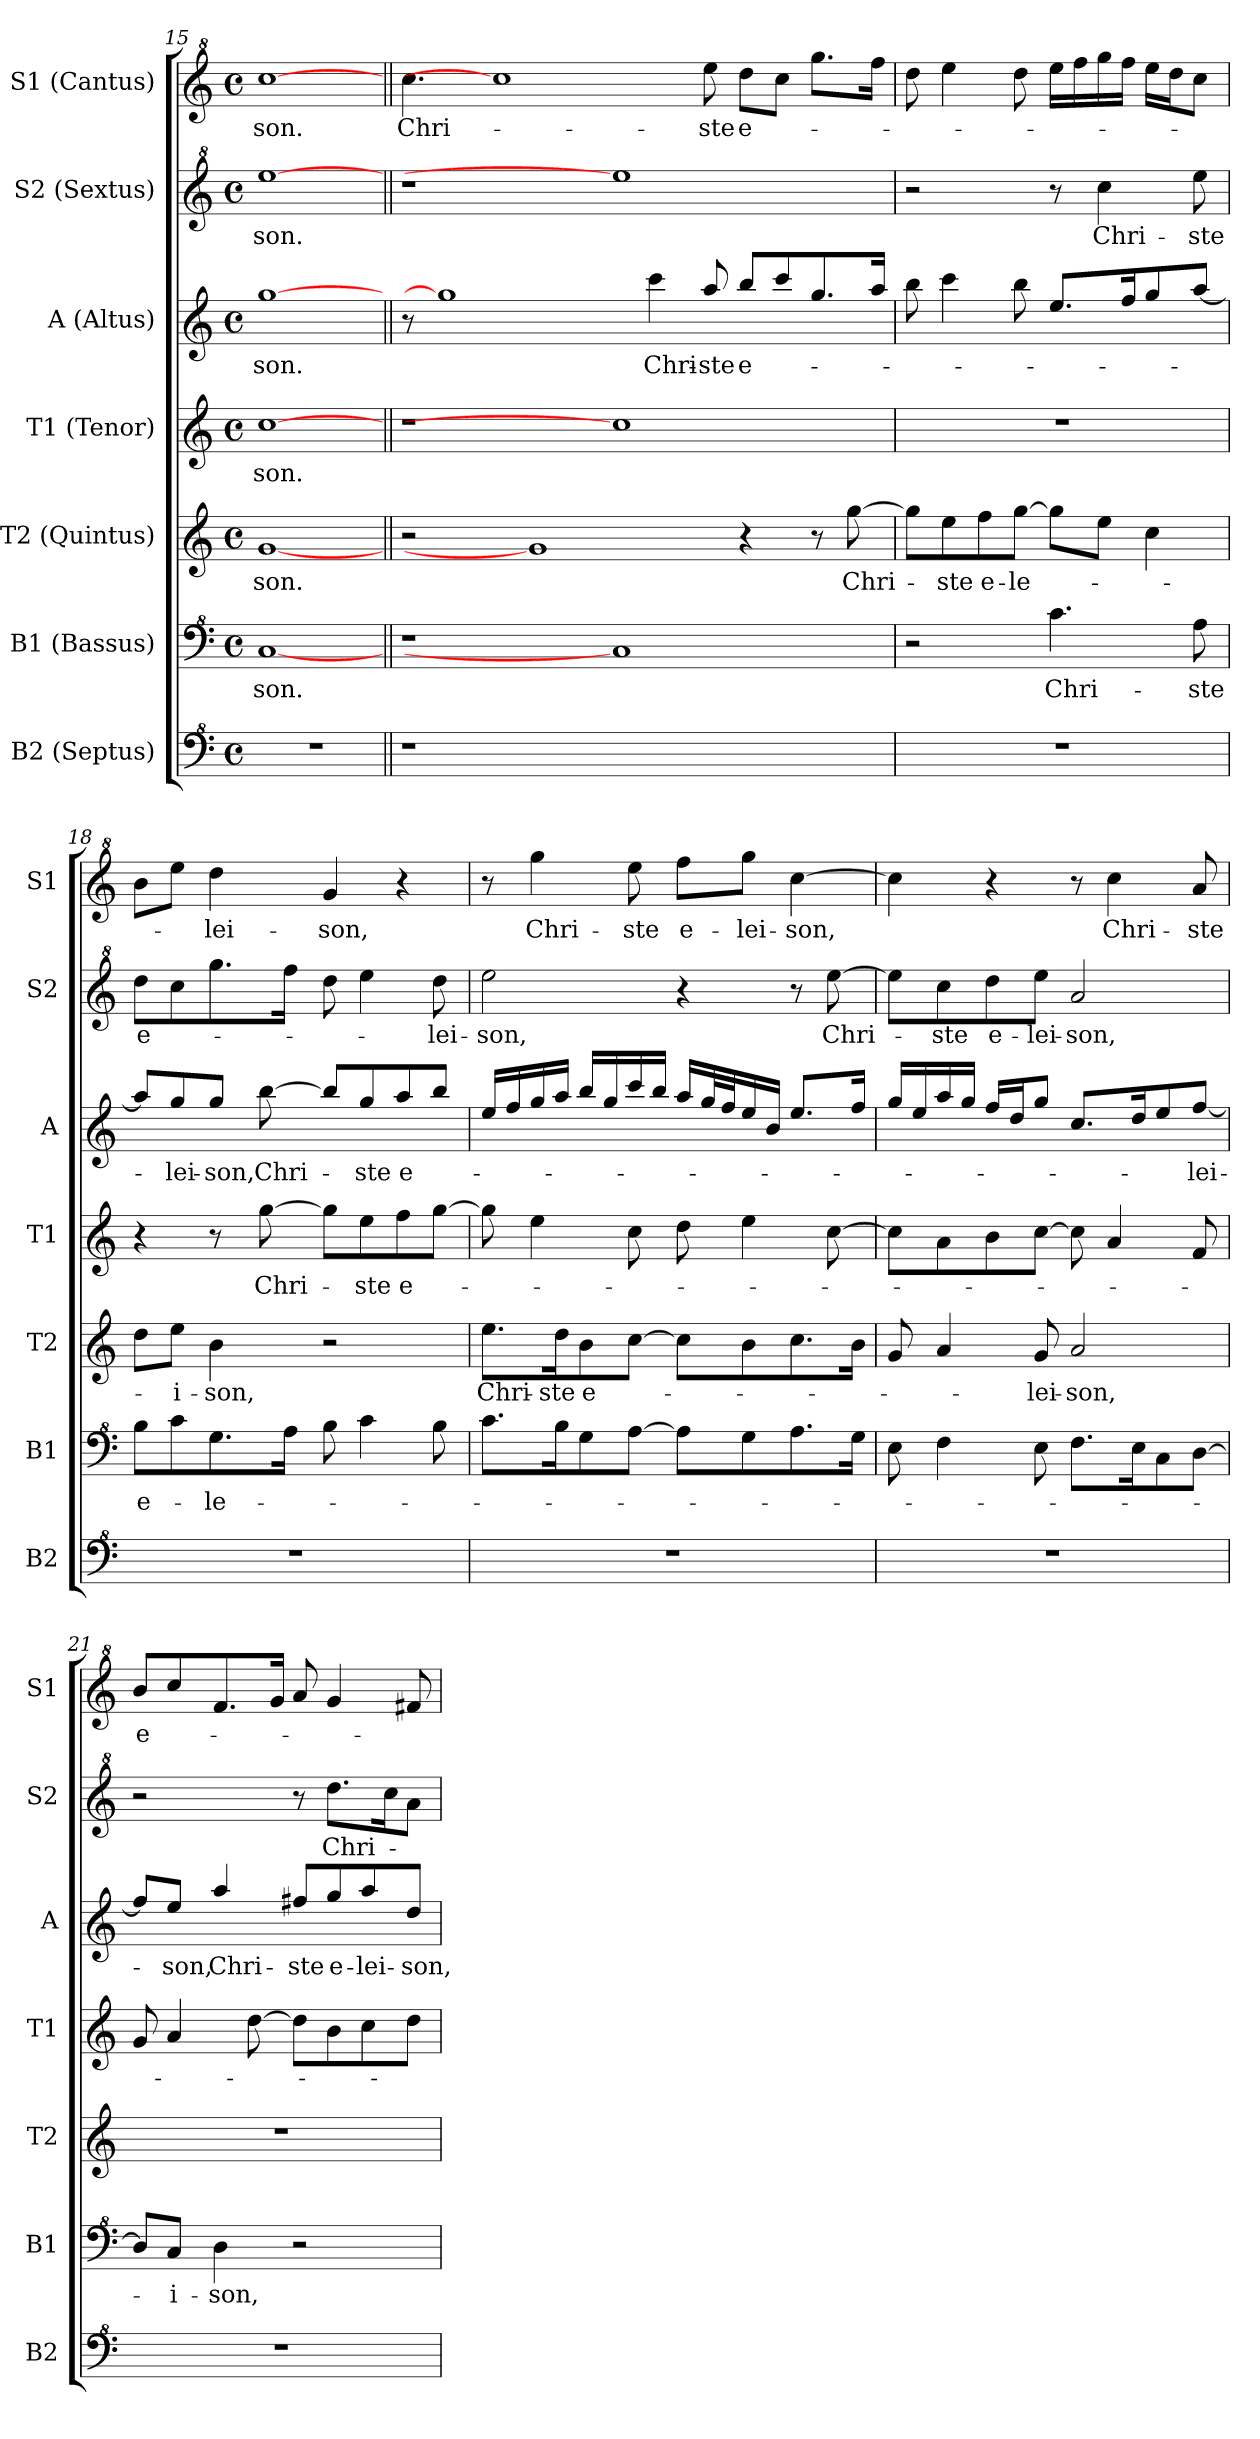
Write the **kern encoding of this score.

**kern	**kern	**text	**kern	**text	**kern	**text	**kern	**text	**kern	**text	**kern	**text
*part7	*part6	*part6	*part5	*part5	*part4	*part4	*part3	*part3	*part2	*part2	*part1	*part1
*staff7	*staff6	*staff6	*staff5	*staff5	*staff4	*staff4	*staff3	*staff3	*staff2	*staff2	*staff1	*staff1
*I"B2 (Septus)	*I"B1 (Bassus)	*	*I"T2 (Quintus)	*	*I"T1 (Tenor)	*	*I"A (Altus)	*	*I"S2 (Sextus)	*	*I"S1 (Cantus)	*
*I'B2	*I'B1	*	*I'T2	*	*I'T1	*	*I'A	*	*I'S2	*	*I'S1	*
!!LO:LB:g=z
*clefF^4	*clefF^4	*	*clefG2	*	*clefG2	*	*clefG2	*	*clefG^2	*	*clefG^2	*
*k[]	*k[]	*	*k[]	*	*k[]	*	*k[]	*	*k[]	*	*k[]	*
*M4/4	*M4/4	*	*M4/4	*	*M4/4	*	*M4/4	*	*M4/4	*	*M4/4	*
*met(c)	*met(c)	*	*met(c)	*	*met(c)	*	*met(c)	*	*met(c)	*	*met(c)	*
=15	=15	=15	=15	=15	=15	=15	=15	=15	=15	=15	=15	=15
!	!	!LO:LY:b	!	!LO:LY:b	!	!LO:LY:b	!	!LO:LY:b	!	!LO:LY:b	!	!LO:LY:b
1r	[1c	-son.	[1g	-son.	[1cc	-son.	[1gg	-son.	[1eee	-son.	[1ccc	-son.
=16||	=16||	=16||	=16||	=16||	=16||	=16||	=16||	=16||	=16||	=16||	=16||	=16||
!	!	!	!	!	!	!	!	!	!	!	!	!LO:LY:b
1r	1r	.	2r	.	1r	.	8r	.	1r	.	4.ccc\	Chri-
.	.	.	.	.	.	.	1gg]	.	.	.	.	.
.	.	.	.	.	.	.	.	.	.	.	1ccc]	.
.	.	.	1g]	.	.	.	.	.	.	.	.	.
1ryy	1c]	.	.	.	1cc]	.	.	.	1eee]	.	.	.
!	!	!	!	!	!	!	!	!LO:LY:b	!	!	!	!
.	.	.	.	.	.	.	4ccc\	Chri-	.	.	.	.
!	!	!	!	!	!	!	!	!LO:LY:b	!	!	!	!LO:LY:b
.	.	.	.	.	.	.	8aa/	-ste	.	.	8eee\	-ste
!	!	!	!	!	!	!	!	!LO:LY:b	!	!	!	!LO:LY:b
.	.	.	4r	.	.	.	8bb/L	e-	.	.	8ddd\L	e-
.	.	.	.	.	.	.	8ccc/	.	.	.	8ccc\J	.
.	.	.	8r	.	.	.	8.gg/	.	.	.	8.ggg\L	.
!	!	!	!	!LO:LY:b	!	!	!	!	!	!	!	!
.	.	.	[8gg\	Chri-	.	.	.	.	.	.	.	.
.	.	.	.	.	.	.	16aa/Jk	.	.	.	16fff\Jk	.
=17	=17	=17	=17	=17	=17	=17	=17	=17	=17	=17	=17	=17
1r	2r	.	8gg\L]	.	1r	.	8bb\	.	2r	.	8ddd\	.
!	!	!	!	!LO:LY:b	!	!	!	!	!	!	!	!
.	.	.	8ee\	-ste	.	.	4ccc\	.	.	.	4eee\	.
!	!	!	!	!LO:LY:b	!	!	!	!	!	!	!	!
.	.	.	8ff\	e-	.	.	.	.	.	.	.	.
!	!	!	!	!LO:LY:b	!	!	!	!	!	!	!	!
.	.	.	[8gg\J	-le-	.	.	8bb\	.	.	.	8ddd\	.
!	!	!LO:LY:b	!	!	!	!	!	!	!	!	!	!
.	4.cc\	Chri-	8gg\L]	.	.	.	8.ee/L	.	8r	.	16eee\LL	.
.	.	.	.	.	.	.	.	.	.	.	16fff\	.
!	!	!	!	!	!	!	!	!	!	!LO:LY:b	!	!
.	.	.	8ee\J	.	.	.	.	.	4ccc\	Chri-	16ggg\	.
.	.	.	.	.	.	.	16ff/K	.	.	.	16fff\JJ	.
.	.	.	4cc\	.	.	.	8gg/	.	.	.	16eee\LL	.
.	.	.	.	.	.	.	.	.	.	.	16ddd\J	.
!	!	!LO:LY:b	!	!	!	!	!	!	!	!LO:LY:b	!	!
.	8a\	-ste	.	.	.	.	[8aa/J	.	8eee\	-ste	8ccc\J	.
=18	=18	=18	=18	=18	=18	=18	=18	=18	=18	=18	=18	=18
!	!	!LO:LY:b	!	!	!	!	!	!	!	!LO:LY:b	!	!
1r	8b\L	e-	8dd\L	.	4r	.	8aa/L]	.	8ddd\L	e-	8bb\L	.
!	!	!	!	!LO:LY:b	!	!	!	!LO:LY:b	!	!	!	!
.	8cc\	.	8ee\J	-i-	.	.	8gg/	-lei-	8ccc\	.	8eee\J	.
!	!	!LO:LY:b	!	!LO:LY:b	!	!	!	!LO:LY:b	!	!	!	!LO:LY:b
.	8.g\	-le-	4b\	-son,	8r	.	8gg/J	-son,	8.ggg\	.	4ddd\	-lei-
!	!	!	!	!	!	!LO:LY:b	!	!LO:LY:b	!	!	!	!
.	.	.	.	.	[8gg\	Chri-	[8bb\	Chri-	.	.	.	.
.	16a\Jk	.	.	.	.	.	.	.	16fff\Jk	.	.	.
!	!	!	!	!	!	!	!	!	!	!	!	!LO:LY:b
.	8b\	.	2r	.	8gg\L]	.	8bb/L]	.	8ddd\	.	4gg/	-son,
!	!	!	!	!	!	!LO:LY:b	!	!LO:LY:b	!	!	!	!
.	4cc\	.	.	.	8ee\	-ste	8gg/	-ste	4eee\	.	.	.
!	!	!	!	!	!	!LO:LY:b	!	!LO:LY:b	!	!	!	!
.	.	.	.	.	8ff\	e-	8aa/	e-	.	.	4r	.
!	!	!	!	!	!	!	!	!	!	!LO:LY:b	!	!
.	8b\	.	.	.	[8gg\J	.	8bb/J	.	8ddd\	-lei-	.	.
=19	=19	=19	=19	=19	=19	=19	=19	=19	=19	=19	=19	=19
!	!	!	!	!LO:LY:b	!	!	!	!	!	!LO:LY:b	!	!
1r	8.cc\L	.	8.ee\L	Chri-	8gg\]	.	16ee/LL	.	2eee\	-son,	8r	.
.	.	.	.	.	.	.	16ff/	.	.	.	.	.
!	!	!	!	!	!	!	!	!	!	!	!	!LO:LY:b
.	.	.	.	.	4ee\	.	16gg/	.	.	.	4ggg\	Chri-
!	!	!	!	!LO:LY:b	!	!	!	!	!	!	!	!
.	16b\K	.	16dd\K	-ste	.	.	16aa/JJ	.	.	.	.	.
!	!	!	!	!LO:LY:b	!	!	!	!	!	!	!	!
.	8g\	.	8b\	e-	.	.	16bb/LL	.	.	.	.	.
.	.	.	.	.	.	.	16gg/	.	.	.	.	.
!	!	!	!	!	!	!	!	!	!	!	!	!LO:LY:b
.	[8a\J	.	[8cc\J	.	8cc\	.	16ccc/	.	.	.	8eee\	-ste
.	.	.	.	.	.	.	16bb/JJ	.	.	.	.	.
!	!	!	!	!	!	!	!	!	!	!	!	!LO:LY:b
.	8a\L]	.	8cc\L]	.	8dd\	.	16aa/LL	.	4r	.	8fff\L	e-
.	.	.	.	.	.	.	32gg/L	.	.	.	.	.
.	.	.	.	.	.	.	32ff/J	.	.	.	.	.
!	!	!	!	!	!	!	!	!	!	!	!	!LO:LY:b
.	8g\	.	8b\	.	4ee\	.	16ee/	.	.	.	8ggg\J	-lei-
.	.	.	.	.	.	.	16b/JJ	.	.	.	.	.
!	!	!	!	!	!	!	!	!	!	!	!	!LO:LY:b
.	8.a\	.	8.cc\	.	.	.	8.ee/L	.	8r	.	[4ccc\	-son,
!	!	!	!	!	!	!	!	!	!	!LO:LY:b	!	!
.	.	.	.	.	[8cc\	.	.	.	[8eee\	Chri-	.	.
.	16g\Jk	.	16b\Jk	.	.	.	16ff/Jk	.	.	.	.	.
!!LO:PB:g=z
=20	=20	=20	=20	=20	=20	=20	=20	=20	=20	=20	=20	=20
1r	8e\	.	8g/	.	8cc\L]	.	16gg/LL	.	8eee\L]	.	4ccc\]	.
.	.	.	.	.	.	.	16ee/	.	.	.	.	.
!	!	!	!	!	!	!	!	!	!	!LO:LY:b	!	!
.	4f\	.	4a/	.	8a\	.	16aa/	.	8ccc\	-ste	.	.
.	.	.	.	.	.	.	16gg/JJ	.	.	.	.	.
!	!	!	!	!	!	!	!	!	!	!LO:LY:b	!	!
.	.	.	.	.	8b\	.	16ff/LL	.	8ddd\	e-	4r	.
.	.	.	.	.	.	.	16dd/J	.	.	.	.	.
!	!	!	!	!LO:LY:b	!	!	!	!	!	!LO:LY:b	!	!
.	8e\	.	8g/	-lei-	[8cc\J	.	8gg/J	.	8eee\J	-lei-	.	.
!	!	!	!	!LO:LY:b	!	!	!	!	!	!LO:LY:b	!	!
.	8.f\L	.	2a/	-son,	8cc\]	.	8.cc/L	.	2aa/	-son,	8r	.
!	!	!	!	!	!	!	!	!	!	!	!	!LO:LY:b
.	.	.	.	.	4a/	.	.	.	.	.	4ccc\	Chri-
.	16e\K	.	.	.	.	.	16dd/K	.	.	.	.	.
.	8c\	.	.	.	.	.	8ee/	.	.	.	.	.
!	!	!	!	!	!	!	!	!LO:LY:b	!	!	!	!LO:LY:b
.	[8d\J	.	.	.	8f/	.	[8ff/J	-lei-	.	.	8aa/	-ste
=21	=21	=21	=21	=21	=21	=21	=21	=21	=21	=21	=21	=21
!	!	!	!	!	!	!	!	!	!	!	!	!LO:LY:b
1r	8d/L]	.	1r	.	8g/	.	8ff/L]	.	2r	.	8bb/L	e-
!	!	!LO:LY:b	!	!	!	!	!	!LO:LY:b	!	!	!	!
.	8c/J	-i-	.	.	4a/	.	8ee/J	-son,	.	.	8ccc/	.
!	!	!LO:LY:b	!	!	!	!	!	!LO:LY:b	!	!	!	!
.	4d\	-son,	.	.	.	.	4aa/	Chri-	.	.	8.ff/	.
.	.	.	.	.	[8dd\	.	.	.	.	.	.	.
.	.	.	.	.	.	.	.	.	.	.	16gg/Jk	.
!	!	!	!	!	!	!	!	!LO:LY:b	!	!	!	!
.	2r	.	.	.	8dd\L]	.	8ff#X/L	-ste	8r	.	8aa/	.
!	!	!	!	!	!	!	!	!LO:LY:b	!	!LO:LY:b	!	!
.	.	.	.	.	8b\	.	8gg/	e-	8.ddd\L	Chri-	4gg/	.
!	!	!	!	!	!	!	!	!LO:LY:b	!	!	!	!
.	.	.	.	.	8cc\	.	8aa/	-lei-	.	.	.	.
.	.	.	.	.	.	.	.	.	16ccc\K	.	.	.
!	!	!	!	!	!	!	!	!LO:LY:b	!	!	!	!
.	.	.	.	.	8dd\J	.	8dd/J	-son,	8aa\J	.	8ff#X/	.
=	=	=	=	=	=	=	=	=	=	=	=	=
*-	*-	*-	*-	*-	*-	*-	*-	*-	*-	*-	*-	*-
